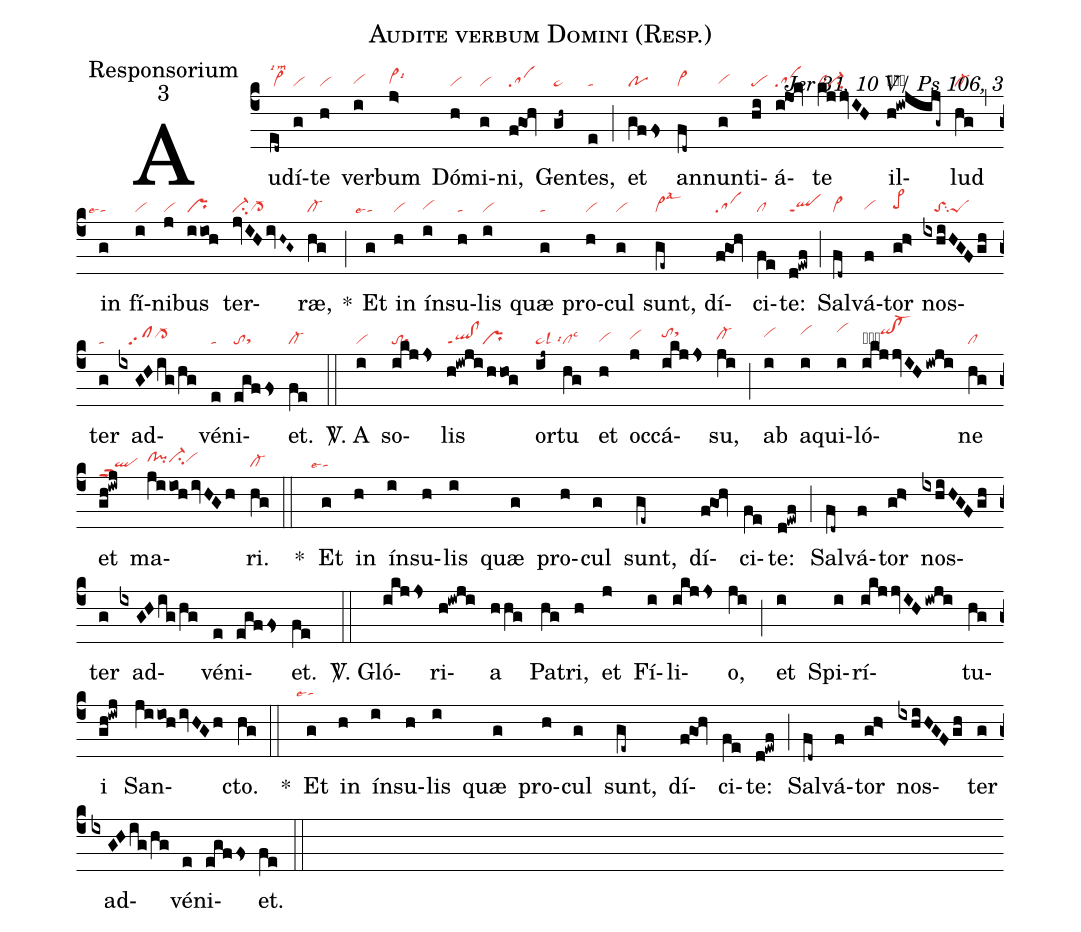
name:Audite verbum Domini (Resp.);
office-part:Responsorium;
mode:3;
commentary:Jer 31, 10 V/ Ps 106, 3;
nabc-lines:1;
%%
(c4)Au(ed~|vi>lsi2lsm2)dí(g|vi)te(h|vi) ver(i|vihg)bum(j>|vi>hglsi6) Dó(h|vi)mi(g|vi)ni,(f!goh|sa) Gen(gh~|ta>)tes,(e|ta) (;) et(gffs|po) an(fd~|vi>)nun(g|vihg)ti(hi|pe)á(i!jok|sa)te(kjjvIH|clSci-) il(h!iwjijg~|ql!vs>ppt1lsi6)lud(hg|cl-) (,) in(g|```talse4) fí(i|vi)ni(j|vi)bus(iioh|pr) ter(jvIHivH~G~|ci-cl->)ræ,(hg|cl-) *(;) Et(g|```talse4) in(h|vi) ín(i|vihg)su(h|ta)lis(i|vi) quæ(g|ta) pro(h|vi)cul(g|vi) sunt,(ge~|vi>lsal3) dí(f!goh|sa)ci(fe|cl)te:(d!ewf|qlppt1) (;) Sal(fd~|vi>)vá(f|vihg)tor(gh>|pe>hh) nos(ixhiHGFgh|///toSsu2peS)ter(g|ta) ad(ixGHig/hg|///sfcl->hh)vé(e|ta)ni(egffs|tosthg)et.(fe|cl-) (::)

<sp>V/</sp>. A(i|vi) so(ikjjs|tosthg)lis(h!iwji/hhog|ql!clppt1pr) or(ij~|ta>lsl3)tu(hg|``cllsc3lsi4) et(h|vihg) oc(j|vihh)cá(ikjjs|tohisthj)su,(ji|cl-hh) (;) ab(i|vihi) a(i|vihj)qui(i|vihk)ló(ikjjvIH/iwji|tr-hhsut2qihj!cl-hj)ne(hg|cl) et(gh!iwj|qlppu2) ma(jiioh/ivHGh|clhh!pihhci-hhvihh)ri.(hg|cl-) (::)
*() Et(g|```talse4) in(h) ín(i)su(h)lis(i) quæ(g) pro(h)cul(g) sunt,(ge~) dí(f!goh)ci(fe)te:(d!ewf) (;) Sal(fd~)vá(f)tor(gh>) nos(ixhiHGFgh)ter(g) ad(ixGHig/hg)vé(e)ni(egffs)et.(fe) (::)

<sp>V/</sp>. Gló(ikjjs)ri(h!iwji)a(hhg) Pa(hg)tri,(h) et(j) Fí(i)li(ikjjs)o,(ji) (;) et(i) Spi(i)rí(ikjjvIH/iwji)tu(hg)i(gh!iwj) San(jiioh/ivHGh)cto.(hg) (::)
*() Et(g|```talse4) in(h) ín(i)su(h)lis(i) quæ(g) pro(h)cul(g) sunt,(ge~) dí(f!goh)ci(fe)te:(d!ewf) (;) Sal(fd~)vá(f)tor(gh>) nos(ixhiHGFgh)ter(g) ad(ixGHig/hg)vé(e)ni(egffs)et.(fe) (::)
